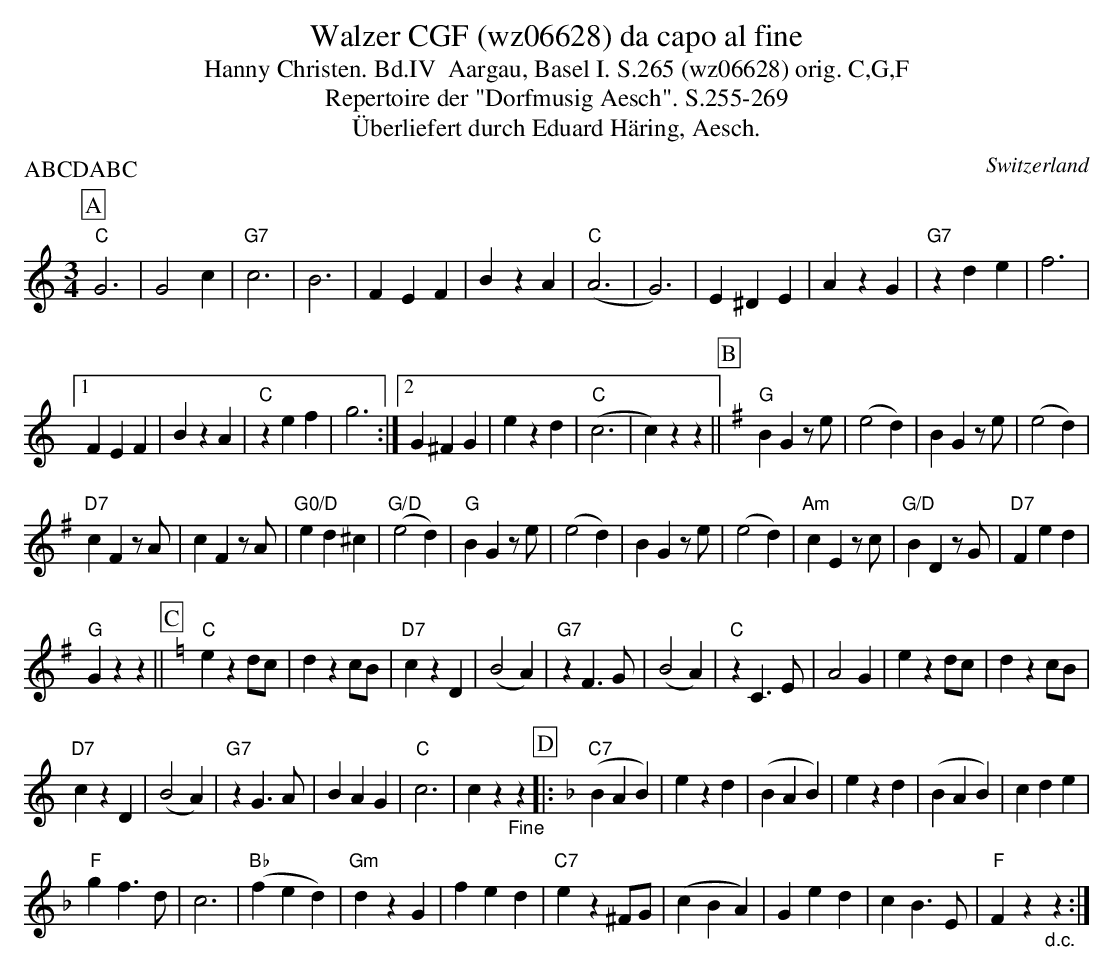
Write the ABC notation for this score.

X:1
T:Walzer CGF (wz06628) da capo al fine
T:Hanny Christen. Bd.IV  Aargau, Basel I. S.265 (wz06628) orig. C,G,F
T: Repertoire der "Dorfmusig Aesch". S.255-269
T:Überliefert durch Eduard Häring, Aesch.
P:ABCDABC
M:3/4
L:1/4
O:Switzerland
K:C major
[P:A] "C"G3 | G2c | "G7"c3 |  B3 | FEF | BzA | ("C"A3 | G3) | E^DE | AzG | "G7"zde | f3 |1
FEF | BzA | "C"zef | g3 :|2 G^FG | ezd | ("C"c3 | c)zz || [P:B] [K:G] "G"BG z/e/ | (e2d) | BGz/e/ | (e2d) |
"D7"cFz/A/ | cFz/A/ | "G0/D"ed^c | ("G/D"e2d) | "G"BGz/e/ | (e2d) | BGz/e/ | (e2d) | "Am"cEz/c/ | "G/D"BDz/G/ | "D7"Fed |
"G"Gzz || [P:C] [K:C] "C"ezd/c/ | dzc/B/ | "D7"czD | (B2A) | "G7"zF>G | (B2A) | "C"zC>E | A2G | ezd/c/ | dzc/B/ |
"D7"czD | (B2A) | "G7"zG>A | BAG | "C"c3 | cz"_Fine"z  [P:D] [K:F]|: ("C7"BAB) | ezd | (BAB) | ezd | (BAB) | cde |
"F"gf>d | c3 | ("Bb"fed) | "Gm"dzG | fed | "C7"ez^F/G/ | (cBA) | Ged | cB>E | "F"Fz"_d.c."z :|
